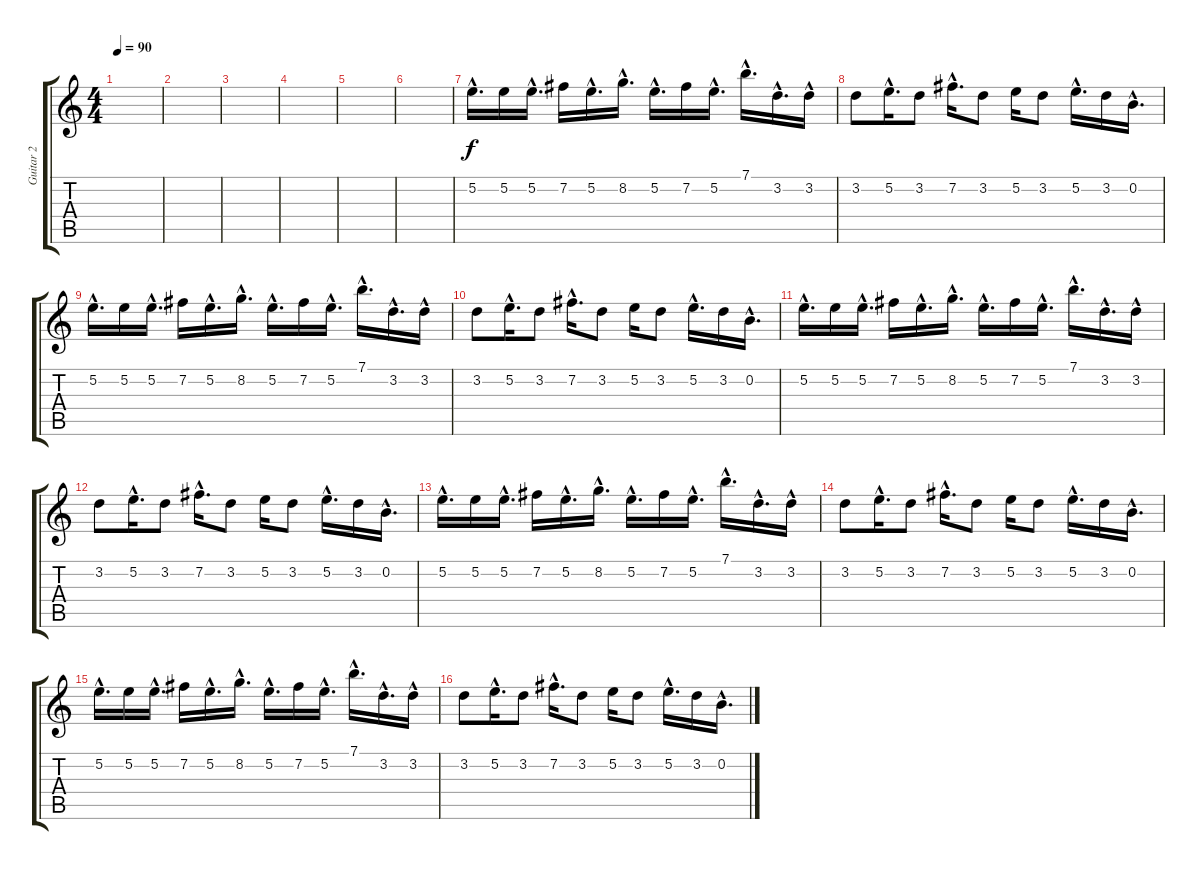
\track ("Guitar 2" "Guitar 2") {instrument electricguitarjazz}
\staff {score tabs}
\tuning (E4 B3 G3 D3 A2 D2) {hide}
\ts (4 4)
\tempo 90
\clef g2
\ks c
|
|
|
|
|
|
5.2{hac}.16{d} 5.2.16 5.2{hac}.16{d} 7.2.16 5.2{hac}.16{d} 8.2{hac}.16{d} 5.2{hac}.16{d} 7.2.16 5.2{hac}.16{d} 7.1{hac}.16{d} 3.2{hac}.16{d} 3.2{hac}.16 |
3.2.8 5.2{hac}.16{d} 3.2.8 7.2{hac}.16{d} 3.2.8 5.2.16 3.2.8 5.2{hac}.16{d} 3.2.16 0.2{hac}.16{d} |
5.2{hac}.16{d} 5.2.16 5.2{hac}.16{d} 7.2.16 5.2{hac}.16{d} 8.2{hac}.16{d} 5.2{hac}.16{d} 7.2.16 5.2{hac}.16{d} 7.1{hac}.16{d} 3.2{hac}.16{d} 3.2{hac}.16 |
3.2.8 5.2{hac}.16{d} 3.2.8 7.2{hac}.16{d} 3.2.8 5.2.16 3.2.8 5.2{hac}.16{d} 3.2.16 0.2{hac}.16{d} |
5.2{hac}.16{d} 5.2.16 5.2{hac}.16{d} 7.2.16 5.2{hac}.16{d} 8.2{hac}.16{d} 5.2{hac}.16{d} 7.2.16 5.2{hac}.16{d} 7.1{hac}.16{d} 3.2{hac}.16{d} 3.2{hac}.16 |
3.2.8 5.2{hac}.16{d} 3.2.8 7.2{hac}.16{d} 3.2.8 5.2.16 3.2.8 5.2{hac}.16{d} 3.2.16 0.2{hac}.16{d} |
5.2{hac}.16{d} 5.2.16 5.2{hac}.16{d} 7.2.16 5.2{hac}.16{d} 8.2{hac}.16{d} 5.2{hac}.16{d} 7.2.16 5.2{hac}.16{d} 7.1{hac}.16{d} 3.2{hac}.16{d} 3.2{hac}.16 |
3.2.8 5.2{hac}.16{d} 3.2.8 7.2{hac}.16{d} 3.2.8 5.2.16 3.2.8 5.2{hac}.16{d} 3.2.16 0.2{hac}.16{d} |
5.2{hac}.16{d} 5.2.16 5.2{hac}.16{d} 7.2.16 5.2{hac}.16{d} 8.2{hac}.16{d} 5.2{hac}.16{d} 7.2.16 5.2{hac}.16{d} 7.1{hac}.16{d} 3.2{hac}.16{d} 3.2{hac}.16 |
3.2.8 5.2{hac}.16{d} 3.2.8 7.2{hac}.16{d} 3.2.8 5.2.16 3.2.8 5.2{hac}.16{d} 3.2.16 0.2{hac}.16{d}
